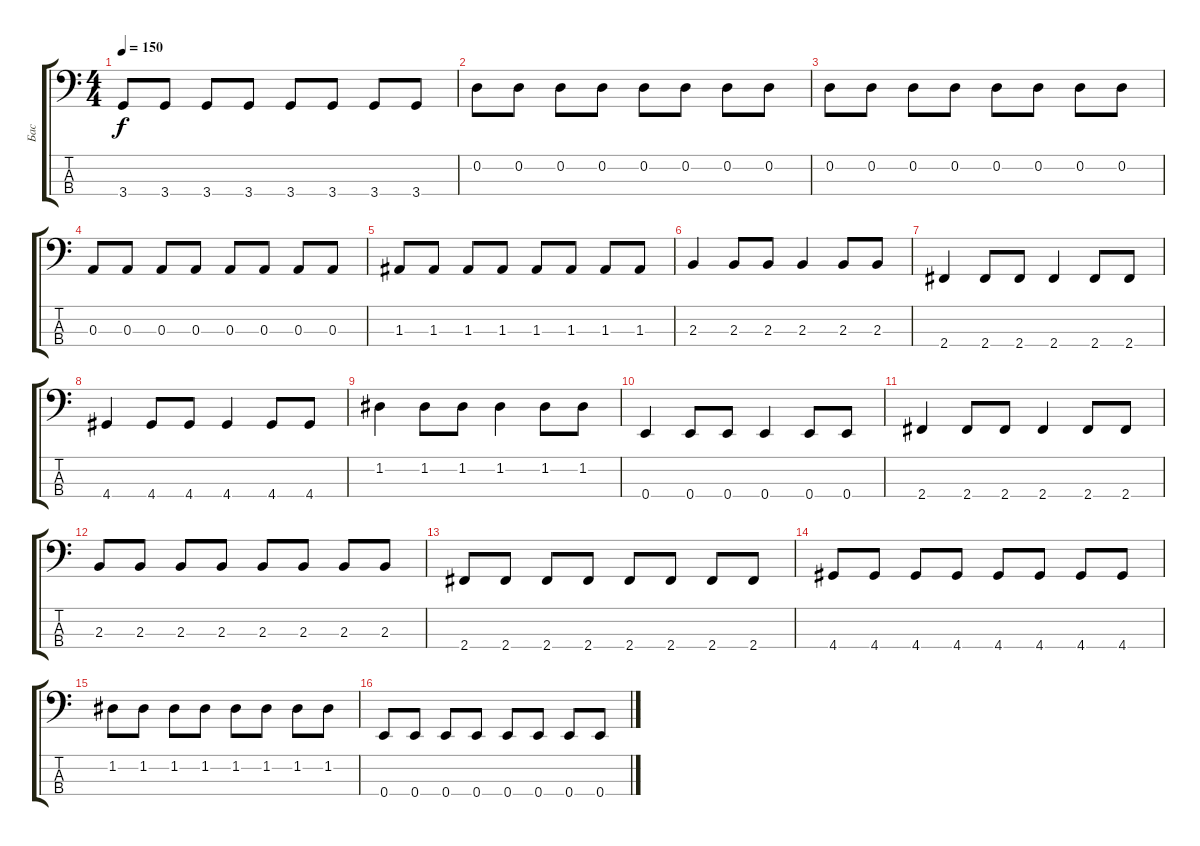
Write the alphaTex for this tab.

\track ("Бас" "Бас") {instrument electricbasspick}
\staff {score tabs}
\tuning (G2 D2 A1 E1) {hide}
\ts (4 4)
\tempo 150
\clef f4
\ks c
3.4.8{dy f} 3.4.8 3.4.8 3.4.8 3.4.8 3.4.8 3.4.8 3.4.8 |
0.2.8 0.2.8 0.2.8 0.2.8 0.2.8 0.2.8 0.2.8 0.2.8 |
0.2.8 0.2.8 0.2.8 0.2.8 0.2.8 0.2.8 0.2.8 0.2.8 |
0.3.8 0.3.8 0.3.8 0.3.8 0.3.8 0.3.8 0.3.8 0.3.8 |
1.3.8 1.3.8 1.3.8 1.3.8 1.3.8 1.3.8 1.3.8 1.3.8 |
2.3.4 2.3.8 2.3.8 2.3.4 2.3.8 2.3.8 |
2.4.4 2.4.8 2.4.8 2.4.4 2.4.8 2.4.8 |
4.4.4 4.4.8 4.4.8 4.4.4 4.4.8 4.4.8 |
1.2.4 1.2.8 1.2.8 1.2.4 1.2.8 1.2.8 |
0.4.4 0.4.8 0.4.8 0.4.4 0.4.8 0.4.8 |
2.4.4 2.4.8 2.4.8 2.4.4 2.4.8 2.4.8 |
2.3.8 2.3.8 2.3.8 2.3.8 2.3.8 2.3.8 2.3.8 2.3.8 |
2.4.8 2.4.8 2.4.8 2.4.8 2.4.8 2.4.8 2.4.8 2.4.8 |
4.4.8 4.4.8 4.4.8 4.4.8 4.4.8 4.4.8 4.4.8 4.4.8 |
1.2.8 1.2.8 1.2.8 1.2.8 1.2.8 1.2.8 1.2.8 1.2.8 |
0.4.8 0.4.8 0.4.8 0.4.8 0.4.8 0.4.8 0.4.8 0.4.8
